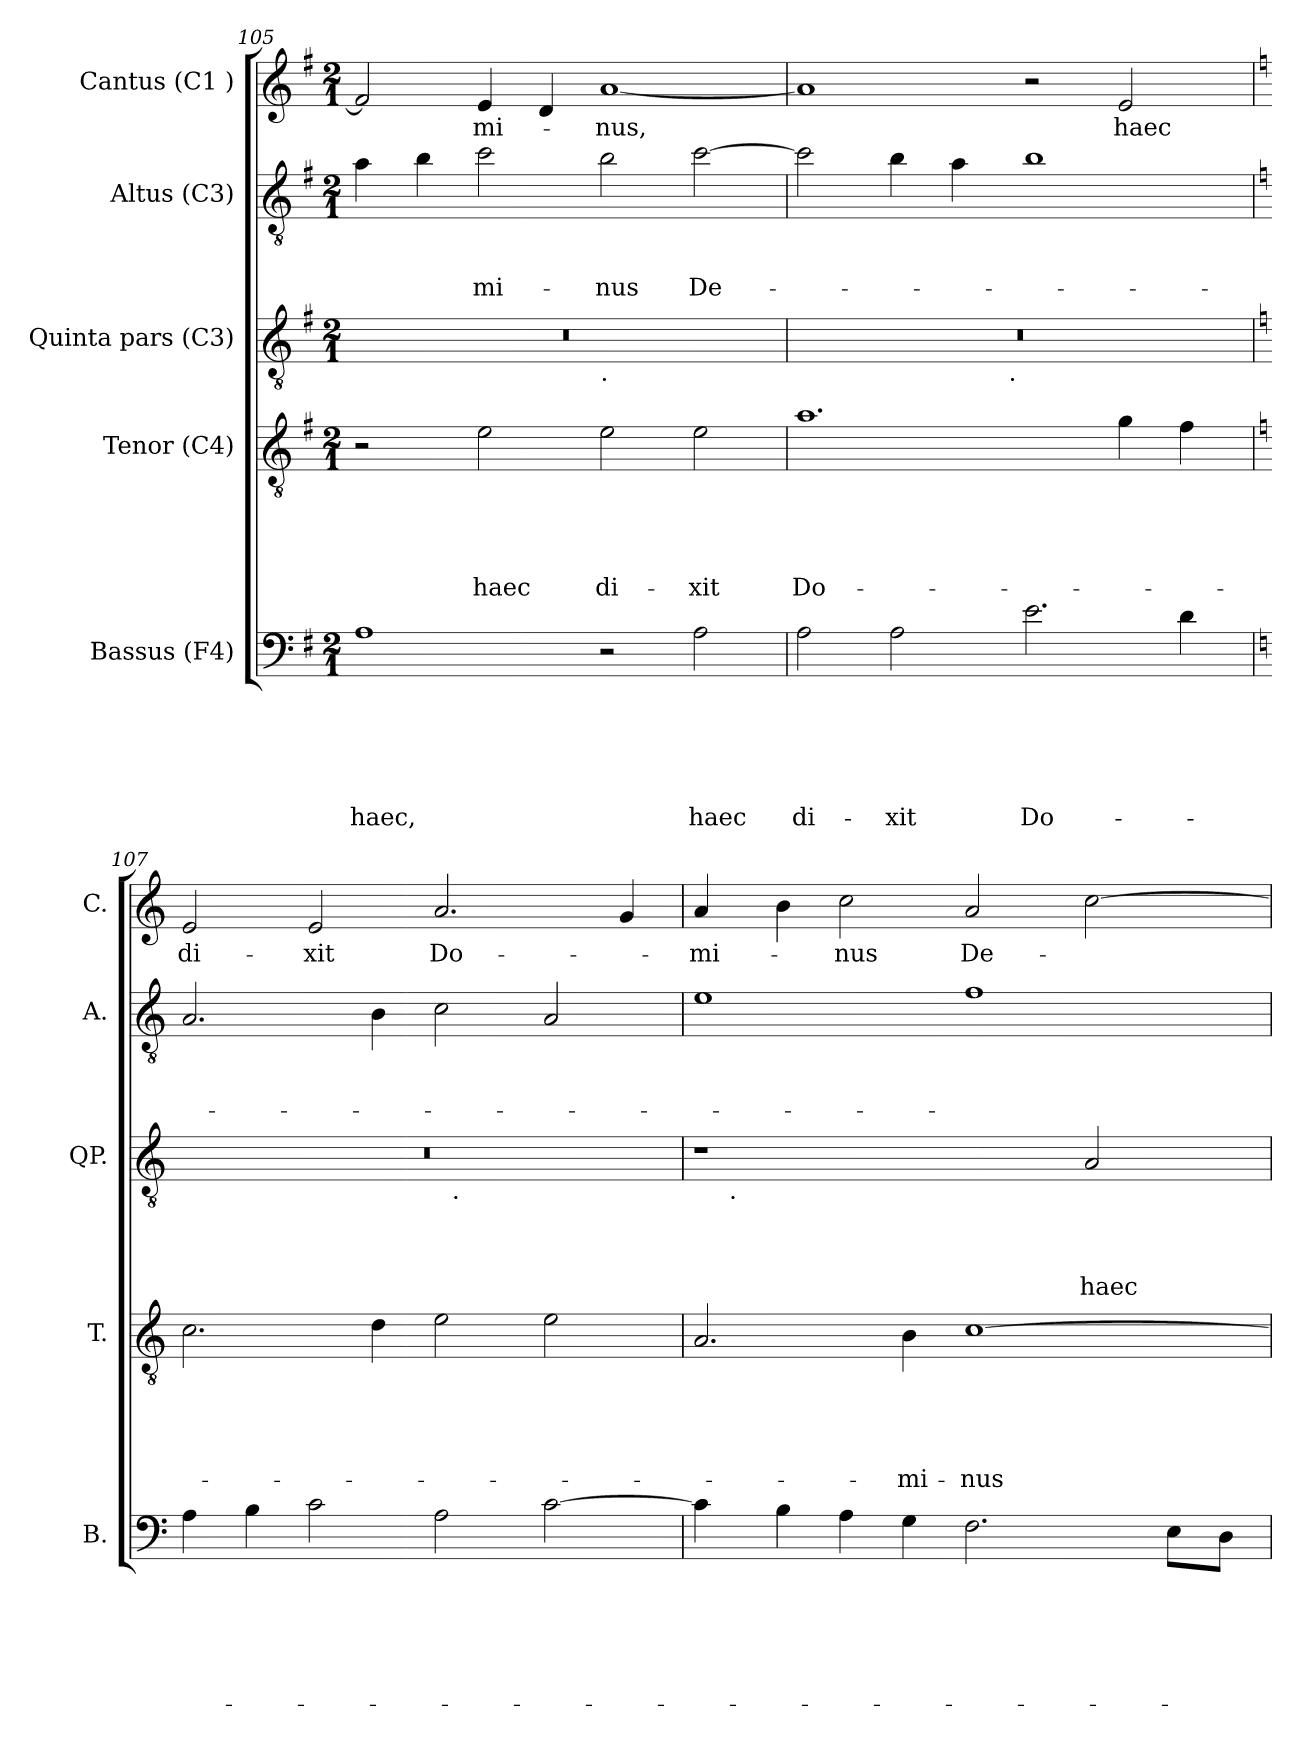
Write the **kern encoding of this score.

**kern	**text	**text	**text	**text	**text	**text	**kern	**text	**text	**text	**text	**text	**kern	**text	**text	**text	**text	**kern	**text	**text	**text	**kern	**text
*part5	*part5	*part5	*part5	*part5	*part5	*part5	*part4	*part4	*part4	*part4	*part4	*part4	*part3	*part3	*part3	*part3	*part3	*part2	*part2	*part2	*part2	*part1	*part1
*staff5	*staff5	*staff5	*staff5	*staff5	*staff5	*staff5	*staff4	*staff4	*staff4	*staff4	*staff4	*staff4	*staff3	*staff3	*staff3	*staff3	*staff3	*staff2	*staff2	*staff2	*staff2	*staff1	*staff1
*I"Bassus (F4)	*	*	*	*	*	*	*I"Tenor (C4)	*	*	*	*	*	*I"Quinta pars (C3)	*	*	*	*	*I"Altus (C3)	*	*	*	*I"Cantus (C1 )	*
*I'B.	*	*	*	*	*	*	*I'T.	*	*	*	*	*	*I'QP.	*	*	*	*	*I'A.	*	*	*	*I'C.	*
*clefF4	*	*	*	*	*	*	*clefGv2	*	*	*	*	*	*clefGv2	*	*	*	*	*clefGv2	*	*	*	*clefG2	*
*k[f#]	*	*	*	*	*	*	*k[f#]	*	*	*	*	*	*k[f#]	*	*	*	*	*k[f#]	*	*	*	*k[f#]	*
*G:	*	*	*	*	*	*	*G:	*	*	*	*	*	*G:	*	*	*	*	*G:	*	*	*	*G:	*
*M2/1	*	*	*	*	*	*	*M2/1	*	*	*	*	*	*M2/1	*	*	*	*	*M2/1	*	*	*	*M2/1	*
=105	=105	=105	=105	=105	=105	=105	=105	=105	=105	=105	=105	=105	=105	=105	=105	=105	=105	=105	=105	=105	=105	=105	=105
!	!	!	!	!	!	!LO:LY:b	!	!	!	!	!	!	!	!	!	!	!	!	!	!	!	!	!
*	*	*	*	*	*	*	*	*	*	*	*	*	*^	*	*	*	*	*	*	*	*	*	*
1A	.	.	.	.	.	haec,	2r	.	.	.	.	.	0r	1ryy	.	.	.	.	4a\	.	.	.	2f#/]	.
.	.	.	.	.	.	.	.	.	.	.	.	.	.	.	.	.	.	.	4b\	.	.	.	.	.
!	!	!	!	!	!	!	!	!	!	!	!	!LO:LY:b	!	!	!	!	!	!	!	!	!	!LO:LY:b	!	!LO:LY:b
.	.	.	.	.	.	.	2e\	.	.	.	.	haec	.	.	.	.	.	.	2cc\	.	.	-mi-	4e/	-mi-
.	.	.	.	.	.	.	.	.	.	.	.	.	.	.	.	.	.	.	.	.	.	.	4d/	.
!	!	!	!	!	!	!	!	!	!	!	!	!	!	!LO:TX:b:t=.	!	!	!	!	!	!	!	!	!	!
!	!	!	!	!	!	!	!	!	!	!	!	!LO:LY:b	!	!	!	!	!	!	!	!	!	!LO:LY:b	!	!LO:LY:b
2r	.	.	.	.	.	.	2e\	.	.	.	.	di-	.	1ryy	.	.	.	.	2b\	.	.	-nus	[<1a	-nus,
!	!	!	!	!	!	!LO:LY:b	!	!	!	!	!	!LO:LY:b	!	!	!	!	!	!	!	!	!	!LO:LY:b	!	!
2A\	.	.	.	.	.	haec	2e\	.	.	.	.	-xit	.	.	.	.	.	.	[>2cc\	.	.	De-	.	.
=106	=106	=106	=106	=106	=106	=106	=106	=106	=106	=106	=106	=106	=106	=106	=106	=106	=106	=106	=106	=106	=106	=106	=106	=106
!	!	!	!	!	!	!LO:LY:b	!	!	!	!	!	!LO:LY:b	!	!	!	!	!	!	!	!	!	!	!	!
2A\	.	.	.	.	.	di-	1.a	.	.	.	.	Do-	0r	2ryy	.	.	.	.	2cc\]	.	.	.	1a]	.
!	!	!	!	!	!	!LO:LY:b	!	!	!	!	!	!	!	!	!	!	!	!	!	!	!	!	!	!
2A\	.	.	.	.	.	-xit	.	.	.	.	.	.	.	4...ryy	.	.	.	.	4b\	.	.	.	.	.
.	.	.	.	.	.	.	.	.	.	.	.	.	.	.	.	.	.	.	4a\	.	.	.	.	.
!	!	!	!	!	!	!	!	!	!	!	!	!	!	!LO:TX:b:t=.	!	!	!	!	!	!	!	!	!	!
.	.	.	.	.	.	.	.	.	.	.	.	.	.	1ryy	.	.	.	.	.	.	.	.	.	.
!	!	!	!	!	!	!LO:LY:b	!	!	!	!	!	!	!	!	!	!	!	!	!	!	!	!	!	!
2.e\	.	.	.	.	.	Do-	.	.	.	.	.	.	.	.	.	.	.	.	1b	.	.	.	2r	.
!	!	!	!	!	!	!	!	!	!	!	!	!	!	!	!	!	!	!	!	!	!	!	!	!LO:LY:b
.	.	.	.	.	.	.	4g\	.	.	.	.	.	.	.	.	.	.	.	.	.	.	.	2e/	haec
4d\	.	.	.	.	.	.	4f#\	.	.	.	.	.	.	.	.	.	.	.	.	.	.	.	.	.
.	.	.	.	.	.	.	.	.	.	.	.	.	.	32ryy	.	.	.	.	.	.	.	.	.	.
!!LO:LB:g=z
=107	=107	=107	=107	=107	=107	=107	=107	=107	=107	=107	=107	=107	=107	=107	=107	=107	=107	=107	=107	=107	=107	=107	=107	=107
*k[]	*	*	*	*	*	*	*k[]	*	*	*	*	*	*k[]	*	*	*	*	*	*k[]	*	*	*	*k[]	*
*C:	*	*	*	*	*	*	*C:	*	*	*	*	*	*C:	*	*	*	*	*	*C:	*	*	*	*C:	*
!	!	!	!	!	!	!	!	!	!	!	!	!	!	!	!	!	!	!	!	!	!	!	!	!LO:LY:b
4A\	.	.	.	.	.	.	2.c\	.	.	.	.	.	0r	1ryy	.	.	.	.	2.A/	.	.	.	2e/	di-
4B\	.	.	.	.	.	.	.	.	.	.	.	.	.	.	.	.	.	.	.	.	.	.	.	.
!	!	!	!	!	!	!	!	!	!	!	!	!	!	!	!	!	!	!	!	!	!	!	!	!LO:LY:b
2c\	.	.	.	.	.	.	.	.	.	.	.	.	.	.	.	.	.	.	.	.	.	.	2e/	-xit
.	.	.	.	.	.	.	4d\	.	.	.	.	.	.	.	.	.	.	.	4B\	.	.	.	.	.
!	!	!	!	!	!	!	!	!	!	!	!	!	!	!	!	!	!	!	!	!	!	!	!	!LO:LY:b
2A\	.	.	.	.	.	.	2e\	.	.	.	.	.	.	32ryy	.	.	.	.	2c\	.	.	.	2.a/	Do-
!	!	!	!	!	!	!	!	!	!	!	!	!	!	!LO:TX:b:t=.	!	!	!	!	!	!	!	!	!	!
.	.	.	.	.	.	.	.	.	.	.	.	.	.	2ryy	.	.	.	.	.	.	.	.	.	.
[>2c\	.	.	.	.	.	.	2e\	.	.	.	.	.	.	.	.	.	.	.	2A/	.	.	.	.	.
.	.	.	.	.	.	.	.	.	.	.	.	.	.	4...ryy	.	.	.	.	.	.	.	.	.	.
.	.	.	.	.	.	.	.	.	.	.	.	.	.	.	.	.	.	.	.	.	.	.	4g/	.
=108	=108	=108	=108	=108	=108	=108	=108	=108	=108	=108	=108	=108	=108	=108	=108	=108	=108	=108	=108	=108	=108	=108	=108	=108
!	!	!	!	!	!	!	!	!	!	!	!	!	!	!	!	!	!	!	!	!	!	!	!	!LO:LY:b
4c\]	.	.	.	.	.	.	2.A/	.	.	.	.	.	1r	16.ryy	.	.	.	.	1e	.	.	.	4a/	-mi-
!	!	!	!	!	!	!	!	!	!	!	!	!	!	!LO:TX:b:t=.	!	!	!	!	!	!	!	!	!	!
.	.	.	.	.	.	.	.	.	.	.	.	.	.	1ryy	.	.	.	.	.	.	.	.	.	.
4B\	.	.	.	.	.	.	.	.	.	.	.	.	.	.	.	.	.	.	.	.	.	.	4b\	.
!	!	!	!	!	!	!	!	!	!	!	!	!	!	!	!	!	!	!	!	!	!	!	!	!LO:LY:b
4A\	.	.	.	.	.	.	.	.	.	.	.	.	.	.	.	.	.	.	.	.	.	.	2cc\	-nus
!	!	!	!	!	!	!	!	!	!	!	!	!LO:LY:b	!	!	!	!	!	!	!	!	!	!	!	!
4G\	.	.	.	.	.	.	4B\	.	.	.	.	-mi-	.	.	.	.	.	.	.	.	.	.	.	.
!	!	!	!	!	!	!	!	!	!	!	!	!LO:LY:b	!	!	!	!	!	!	!	!	!	!	!	!LO:LY:b
2.F\	.	.	.	.	.	.	[>1c	.	.	.	.	-nus	2ryy	.	.	.	.	.	1f	.	.	.	2a/	De-
.	.	.	.	.	.	.	.	.	.	.	.	.	.	2ryy	.	.	.	.	.	.	.	.	.	.
!	!	!	!	!	!	!	!	!	!	!	!	!	!	!	!	!	!	!LO:LY:b	!	!	!	!	!	!
.	.	.	.	.	.	.	.	.	.	.	.	.	2A/	.	.	.	.	haec	.	.	.	.	[>2cc\	.
.	.	.	.	.	.	.	.	.	.	.	.	.	.	4ryy	.	.	.	.	.	.	.	.	.	.
8E\L	.	.	.	.	.	.	.	.	.	.	.	.	.	.	.	.	.	.	.	.	.	.	.	.
.	.	.	.	.	.	.	.	.	.	.	.	.	.	8ryy	.	.	.	.	.	.	.	.	.	.
8D\J	.	.	.	.	.	.	.	.	.	.	.	.	.	.	.	.	.	.	.	.	.	.	.	.
.	.	.	.	.	.	.	.	.	.	.	.	.	.	32ryy	.	.	.	.	.	.	.	.	.	.
*	*	*	*	*	*	*	*	*	*	*	*	*	*v	*v	*	*	*	*	*	*	*	*	*	*
=	=	=	=	=	=	=	=	=	=	=	=	=	=	=	=	=	=	=	=	=	=	=	=
*-	*-	*-	*-	*-	*-	*-	*-	*-	*-	*-	*-	*-	*-	*-	*-	*-	*-	*-	*-	*-	*-	*-	*-
